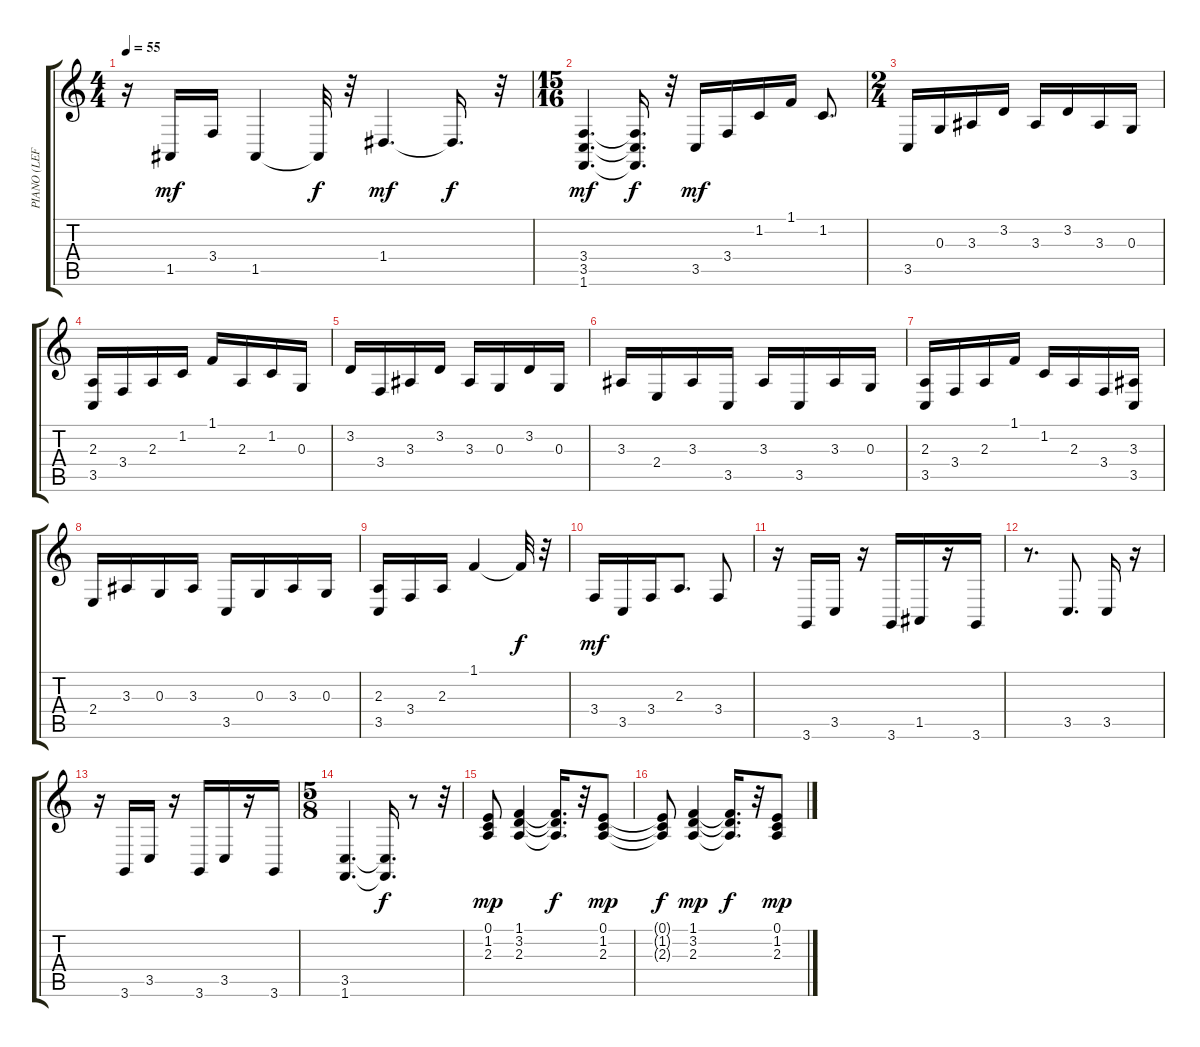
\track ("PIANO (LEFT )    " "PIANO (LEF") {instrument acousticgrandpiano}
\staff {score tabs}
\tuning (E4 B3 G3 D3 A2 E2) {hide}
\ts (4 4)
\tempo 55
\clef g2
\ks c
r.16{dy f} 1.5.16{dy mf} 3.4.16 1.5.4 1.5{t}.32{dy f} r.32 1.4.4{d dy mf} 1.4{t}.16{d dy f} r.32 |
\ts (15 16)
(3.4 3.5 1.6).4{d dy mf} (3.4{t} 3.5{t} 1.6{t}).16{d dy f} r.32 3.5.16{dy mf} 3.4.16 1.2.16 1.1.16 1.2.8{d} |
\ts (2 4)
3.5.16 0.3.16 3.3.16 3.2.16 3.3.16 3.2.16 3.3.16 0.3.16 |
(2.3 3.5).16 3.4.16 2.3.16 1.2.16 1.1.16 2.3.16 1.2.16 0.3.16 |
3.2.16 3.4.16 3.3.16 3.2.16 3.3.16 0.3.16 3.2.16 0.3.16 |
3.3.16 2.4.16 3.3.16 3.5.16 3.3.16 3.5.16 3.3.16 0.3.16 |
(2.3 3.5).16 3.4.16 2.3.16 1.1.16 1.2.16 2.3.16 3.4.16 (3.3 3.5).16 |
2.4.16 3.3.16 0.3.16 3.3.16 3.5.16 0.3.16 3.3.16 0.3.16 |
(2.3 3.5).16 3.4.16 2.3.16 1.1.4 1.1{t}.32{dy f} r.32 |
3.4.16{dy mf} 3.5.16 3.4.16 2.3.8{d} 3.4.8 |
r.16 3.6.16 3.5.16 r.16 3.6.16 1.5.16 r.16 3.6.16 |
r.8{d} 3.5.8{d} 3.5.16 r.16 |
r.16 3.6.16 3.5.16 r.16 3.6.16 3.5.16 r.16 3.6.16 |
\ts (5 8)
(3.5 1.6).4{d} (3.5{t} 1.6{t}).16{d dy f} r.8 r.32 |
(0.1 1.2 2.3).8{dy mp} (1.1 3.2 2.3).4 (1.1{t} 3.2{t} 2.3{t}).16{d dy f} r.32 (0.1 1.2 2.3).8{dy mp} |
(0.1{t} 1.2{t} 2.3{t}).8{dy f} (1.1 3.2 2.3).4{dy mp} (1.1{t} 3.2{t} 2.3{t}).16{d dy f} r.32 (0.1 1.2 2.3).8{dy mp}
